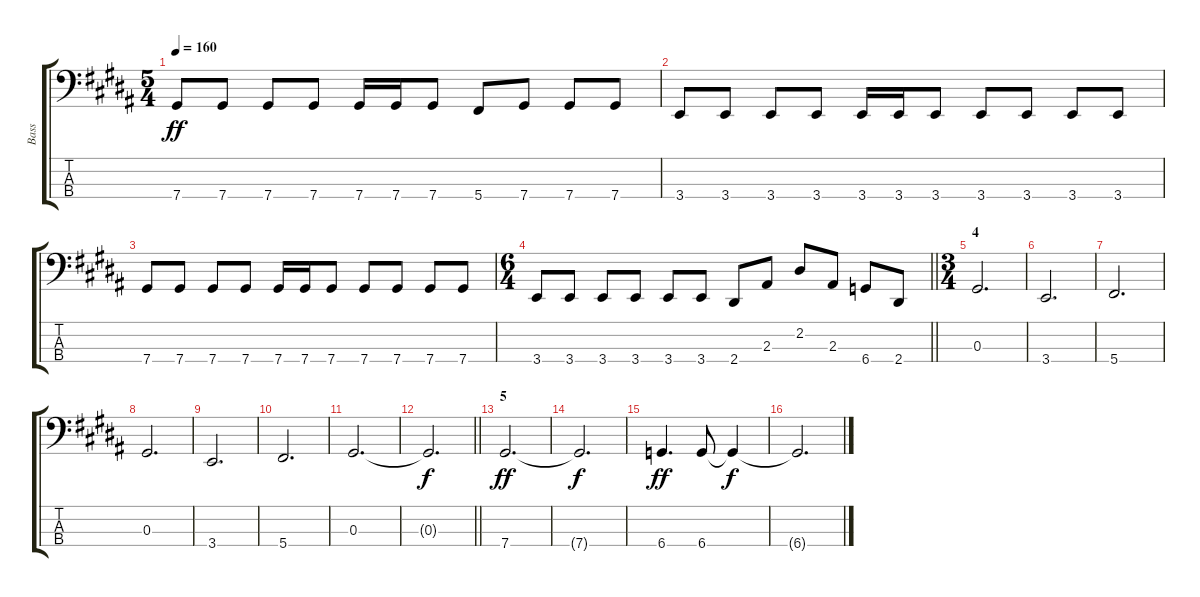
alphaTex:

\track ("Bass" "Bass") {instrument electricbasspick}
\staff {score tabs}
\tuning (Gb2 Db2 Ab1 Db1) {hide}
\ts (5 4)
\tempo 160
\clef f4
\ks b
7.4.8{dy ff} 7.4.8 7.4.8 7.4.8 7.4.16 7.4.16 7.4.8 5.4.8 7.4.8 7.4.8 7.4.8 |
3.4.8 3.4.8 3.4.8 3.4.8 3.4.16 3.4.16 3.4.8 3.4.8 3.4.8 3.4.8 3.4.8 |
7.4.8 7.4.8 7.4.8 7.4.8 7.4.16 7.4.16 7.4.8 7.4.8 7.4.8 7.4.8 7.4.8 |
\ts (6 4)
\barLineRight lightlight
3.4.8 3.4.8 3.4.8 3.4.8 3.4.8 3.4.8 2.4.8 2.3.8 2.2.8 2.3.8 6.4.8 2.4.8 |
\ts (3 4)
\section ("" "4")
0.3.2{d} |
3.4.2{d} |
5.4.2{d} |
0.3.2{d} |
3.4.2{d} |
5.4.2{d} |
0.3.2{d} |
\barLineRight lightlight
0.3{t}.2{d dy f} |
\section ("" "5")
7.4.2{d dy ff} |
7.4{t}.2{d dy f} |
6.4.4{d dy ff} 6.4.8 6.4{t}.4{dy f} |
6.4{t}.2{d}
